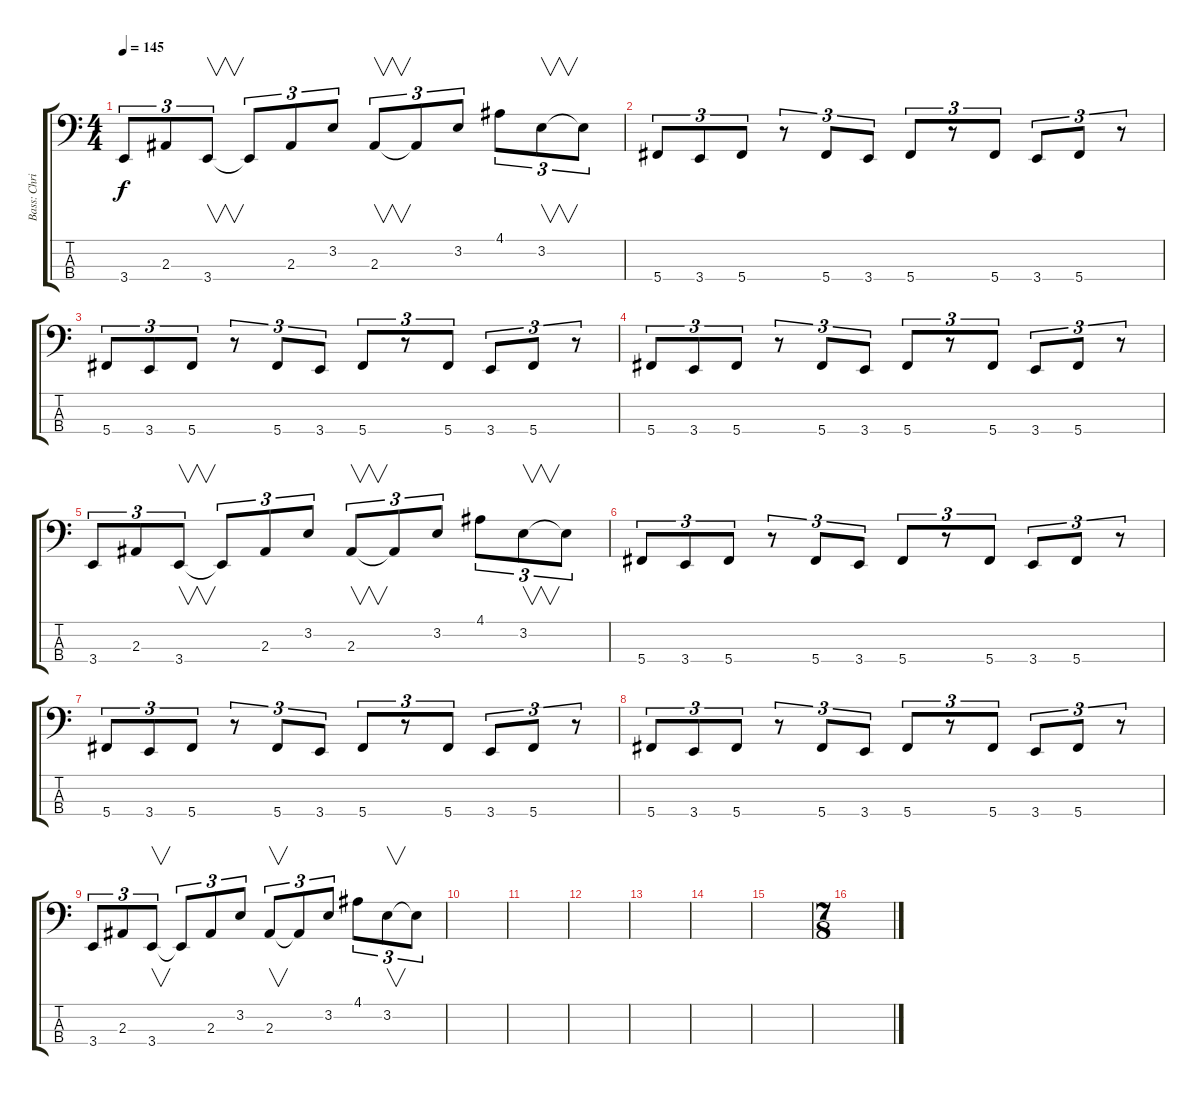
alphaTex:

\track ("Bass: Christer Örtefors" "Bass: Chri") {instrument electricbassfinger}
\staff {score tabs}
\tuning (Gb2 Db2 Ab1 Db1) {hide}
\ts (4 4)
\tempo 145
\clef f4
\ks c
3.4.8{tu (3 2) dy f} 2.3.8{tu (3 2)} 3.4.8{v tu (3 2)} 3.4{t}.8{tu (3 2)} 2.3.8{tu (3 2)} 3.2.8{tu (3 2)} 2.3.8{v tu (3 2)} 2.3{t}.8{tu (3 2)} 3.2.8{tu (3 2)} 4.1.8{tu (3 2)} 3.2.8{v tu (3 2)} 3.2{t}.8{tu (3 2)} |
5.4.8{tu (3 2)} 3.4.8{tu (3 2)} 5.4.8{tu (3 2)} r.8{tu (3 2)} 5.4.8{tu (3 2)} 3.4.8{tu (3 2)} 5.4.8{tu (3 2)} r.8{tu (3 2)} 5.4.8{tu (3 2)} 3.4.8{tu (3 2)} 5.4.8{tu (3 2)} r.8{tu (3 2)} |
5.4.8{tu (3 2)} 3.4.8{tu (3 2)} 5.4.8{tu (3 2)} r.8{tu (3 2)} 5.4.8{tu (3 2)} 3.4.8{tu (3 2)} 5.4.8{tu (3 2)} r.8{tu (3 2)} 5.4.8{tu (3 2)} 3.4.8{tu (3 2)} 5.4.8{tu (3 2)} r.8{tu (3 2)} |
5.4.8{tu (3 2)} 3.4.8{tu (3 2)} 5.4.8{tu (3 2)} r.8{tu (3 2)} 5.4.8{tu (3 2)} 3.4.8{tu (3 2)} 5.4.8{tu (3 2)} r.8{tu (3 2)} 5.4.8{tu (3 2)} 3.4.8{tu (3 2)} 5.4.8{tu (3 2)} r.8{tu (3 2)} |
3.4.8{tu (3 2)} 2.3.8{tu (3 2)} 3.4.8{v tu (3 2)} 3.4{t}.8{tu (3 2)} 2.3.8{tu (3 2)} 3.2.8{tu (3 2)} 2.3.8{v tu (3 2)} 2.3{t}.8{tu (3 2)} 3.2.8{tu (3 2)} 4.1.8{tu (3 2)} 3.2.8{v tu (3 2)} 3.2{t}.8{tu (3 2)} |
5.4.8{tu (3 2)} 3.4.8{tu (3 2)} 5.4.8{tu (3 2)} r.8{tu (3 2)} 5.4.8{tu (3 2)} 3.4.8{tu (3 2)} 5.4.8{tu (3 2)} r.8{tu (3 2)} 5.4.8{tu (3 2)} 3.4.8{tu (3 2)} 5.4.8{tu (3 2)} r.8{tu (3 2)} |
5.4.8{tu (3 2)} 3.4.8{tu (3 2)} 5.4.8{tu (3 2)} r.8{tu (3 2)} 5.4.8{tu (3 2)} 3.4.8{tu (3 2)} 5.4.8{tu (3 2)} r.8{tu (3 2)} 5.4.8{tu (3 2)} 3.4.8{tu (3 2)} 5.4.8{tu (3 2)} r.8{tu (3 2)} |
5.4.8{tu (3 2)} 3.4.8{tu (3 2)} 5.4.8{tu (3 2)} r.8{tu (3 2)} 5.4.8{tu (3 2)} 3.4.8{tu (3 2)} 5.4.8{tu (3 2)} r.8{tu (3 2)} 5.4.8{tu (3 2)} 3.4.8{tu (3 2)} 5.4.8{tu (3 2)} r.8{tu (3 2)} |
3.4.8{tu (3 2)} 2.3.8{tu (3 2)} 3.4.8{v tu (3 2)} 3.4{t}.8{tu (3 2)} 2.3.8{tu (3 2)} 3.2.8{tu (3 2)} 2.3.8{v tu (3 2)} 2.3{t}.8{tu (3 2)} 3.2.8{tu (3 2)} 4.1.8{tu (3 2)} 3.2.8{v tu (3 2)} 3.2{t}.8{tu (3 2)} |
|
|
|
|
|
|
\ts (7 8)
